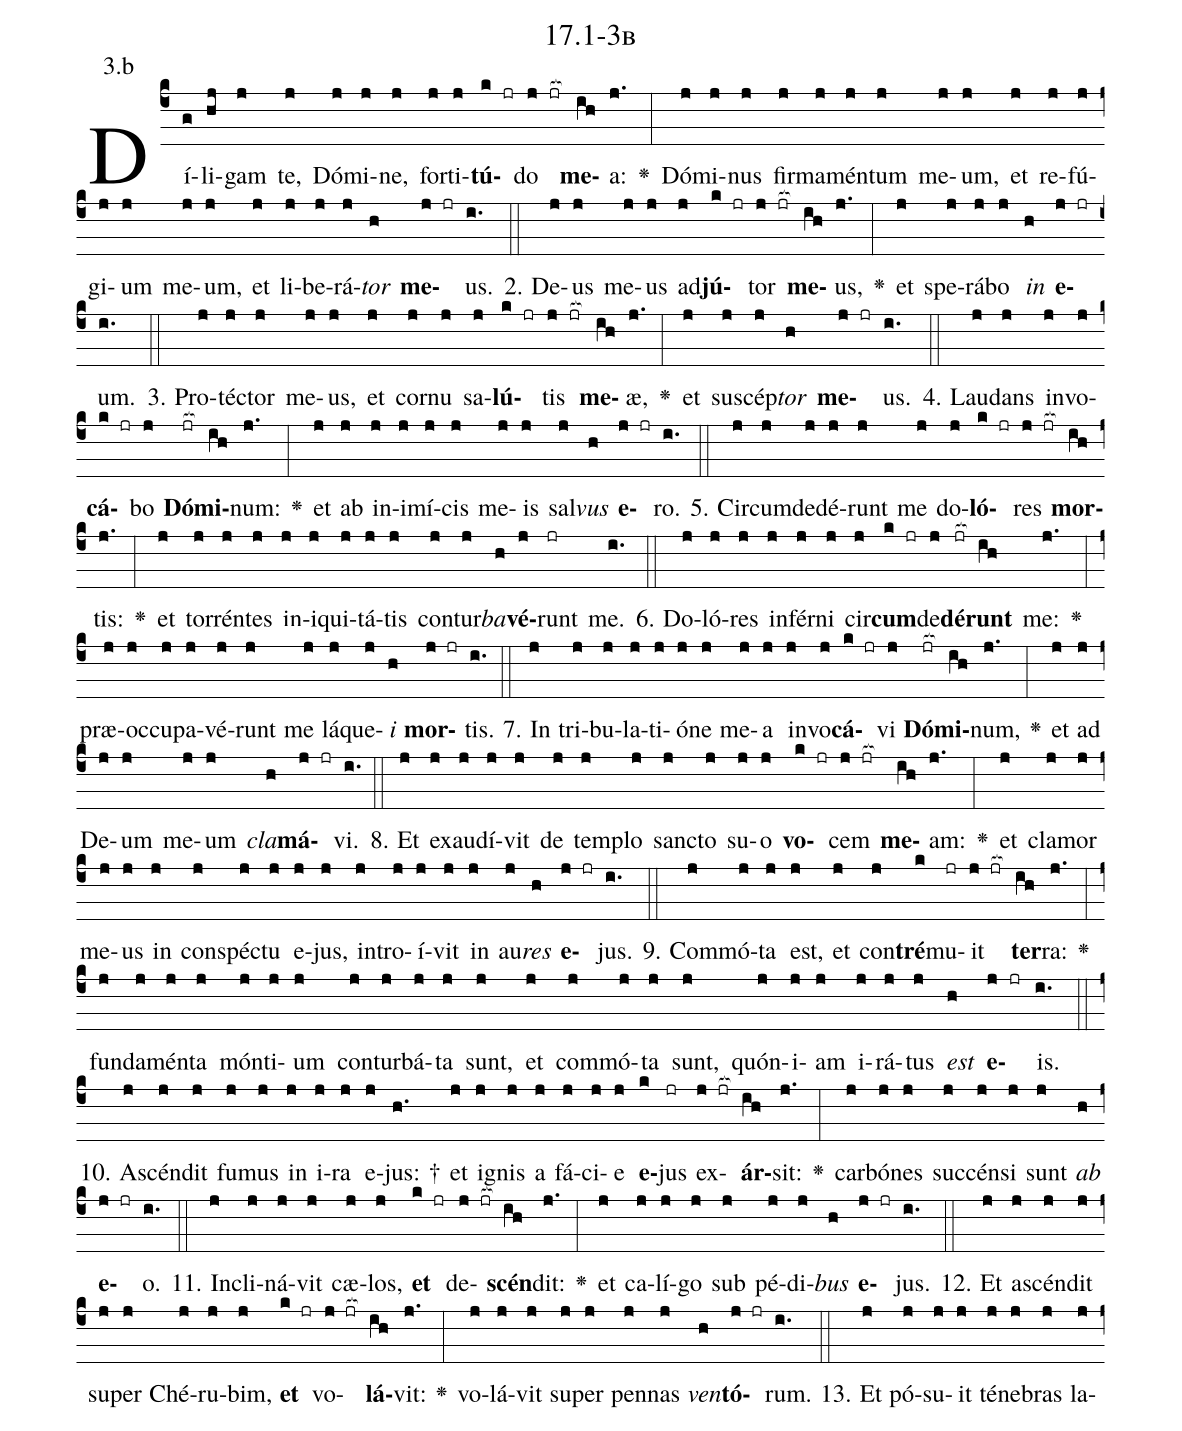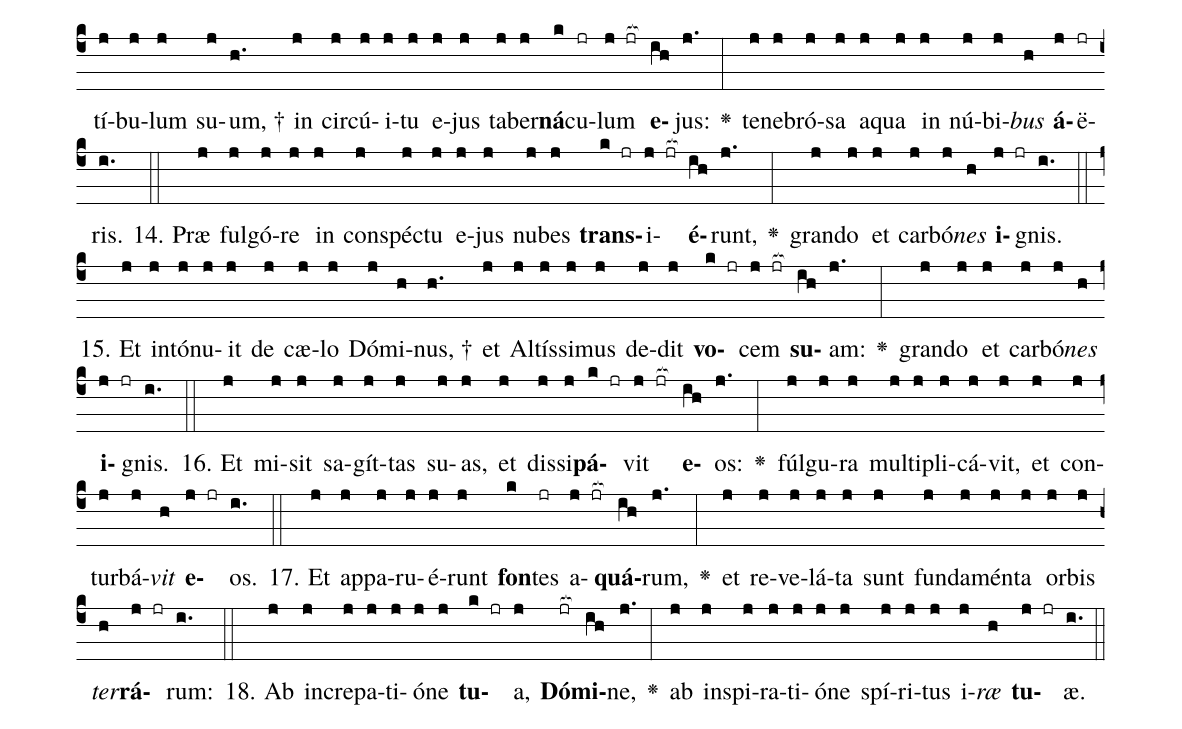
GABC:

name: 17.1-3b;
annotation: 3.b;
%%
(c4)Dí(g)li(hj)gam(j) te,(j) Dó(j)mi(j)ne,(j) for(j)ti(j)<b>tú</b>(k jr)do(j jr[ocb:1{]) <b>me</b>(ih[ocb:0}])a:(j.) <v>\greheightstar</v>(:) Dó(j)mi(j)nus(j) fir(j)ma(j)mén(j)tum(j) me(j)um,(j) et(j) re(j)fú(j)gi(j)um(j) me(j)um,(j) et(j) li(j)be(j)rá(j)<i>tor</i>(h) <b>me</b>(j jr)us.(i.) (::)
2. De(j)us(j) me(j)us(j) ad(j)<b>jú</b>(k jr)tor(j jr[ocb:1{]) <b>me</b>(ih[ocb:0}])us,(j.) <v>\greheightstar</v>(:) et(j) spe(j)rá(j)bo(j) <i>in</i>(h) <b>e</b>(j jr)um.(i.) (::)
3. Pro(j)téc(j)tor(j) me(j)us,(j) et(j) cor(j)nu(j) sa(j)<b>lú</b>(k jr)tis(j jr[ocb:1{]) <b>me</b>(ih[ocb:0}])æ,(j.) <v>\greheightstar</v>(:) et(j) su(j)scép(j)<i>tor</i>(h) <b>me</b>(j jr)us.(i.) (::)
4. Lau(j)dans(j) in(j)vo(j)<b>cá</b>(k jr)bo(j) <b>Dó</b>(jr[ocb:1{])<b>mi</b>(ih[ocb:0}])num:(j.) <v>\greheightstar</v>(:) et(j) ab(j) in(j)i(j)mí(j)cis(j) me(j)is(j) sal(j)<i>vus</i>(h) <b>e</b>(j jr)ro.(i.) (::)
5. Cir(j)cum(j)de(j)dé(j)runt(j) me(j) do(j)<b>ló</b>(k jr)res(j jr[ocb:1{]) <b>mor</b>(ih[ocb:0}])tis:(j.) <v>\greheightstar</v>(:) et(j) tor(j)rén(j)tes(j) in(j)i(j)qui(j)tá(j)tis(j) con(j)tur(j)<i>ba</i>(h)<b>vé</b>(j)runt(jr) me.(i.) (::)
6. Do(j)ló(j)res(j) in(j)fér(j)ni(j) cir(j)<b>cum</b>(k jr)de(j)<b>dé</b>(jr[ocb:1{])<b>runt</b>(ih[ocb:0}]) me:(j.) <v>\greheightstar</v>(:) præ(j)oc(j)cu(j)pa(j)vé(j)runt(j) me(j) lá(j)que(j)<i>i</i>(h) <b>mor</b>(j jr)tis.(i.) (::)
7. In(j) tri(j)bu(j)la(j)ti(j)ó(j)ne(j) me(j)a(j) in(j)vo(j)<b>cá</b>(k jr)vi(j) <b>Dó</b>(jr[ocb:1{])<b>mi</b>(ih[ocb:0}])num,(j.) <v>\greheightstar</v>(:) et(j) ad(j) De(j)um(j) me(j)um(j) <i>cla</i>(h)<b>má</b>(j jr)vi.(i.) (::)
8. Et(j) ex(j)au(j)dí(j)vit(j) de(j) tem(j)plo(j) sanc(j)to(j) su(j)o(j) <b>vo</b>(k jr)cem(j jr[ocb:1{]) <b>me</b>(ih[ocb:0}])am:(j.) <v>\greheightstar</v>(:) et(j) cla(j)mor(j) me(j)us(j) in(j) con(j)spéc(j)tu(j) e(j)jus,(j) in(j)tro(j)í(j)vit(j) in(j) au(j)<i>res</i>(h) <b>e</b>(j jr)jus.(i.) (::)
9. Com(j)mó(j)ta(j) est,(j) et(j) con(j)<b>tré</b>(k)mu(jr)it(j jr[ocb:1{]) <b>ter</b>(ih[ocb:0}])ra:(j.) <v>\greheightstar</v>(:) fun(j)da(j)mén(j)ta(j) món(j)ti(j)um(j) con(j)tur(j)bá(j)ta(j) sunt,(j) et(j) com(j)mó(j)ta(j) sunt,(j) quón(j)i(j)am(j) i(j)rá(j)tus(j) <i>est</i>(h) <b>e</b>(j jr)is.(i.) (::)
10. A(j)scén(j)dit(j) fu(j)mus(j) in(j) i(j)ra(j) e(j)jus: †(h.) et(j) i(j)gnis(j) a(j) fá(j)ci(j)e(j) <b>e</b>(k)jus(jr) ex(j jr[ocb:1{])<b>ár</b>(ih[ocb:0}])sit:(j.) <v>\greheightstar</v>(:) car(j)bó(j)nes(j) suc(j)cén(j)si(j) sunt(j) <i>ab</i>(h) <b>e</b>(j jr)o.(i.) (::)
11. In(j)cli(j)ná(j)vit(j) cæ(j)los,(j) <b>et</b>(k jr) de(j jr[ocb:1{])<b>scén</b>(ih[ocb:0}])dit:(j.) <v>\greheightstar</v>(:) et(j) ca(j)lí(j)go(j) sub(j) pé(j)di(j)<i>bus</i>(h) <b>e</b>(j jr)jus.(i.) (::)
12. Et(j) a(j)scén(j)dit(j) su(j)per(j) Ché(j)ru(j)bim,(j) <b>et</b>(k jr) vo(j jr[ocb:1{])<b>lá</b>(ih[ocb:0}])vit:(j.) <v>\greheightstar</v>(:) vo(j)lá(j)vit(j) su(j)per(j) pen(j)nas(j) <i>ven</i>(h)<b>tó</b>(j jr)rum.(i.) (::)
13. Et(j) pó(j)su(j)it(j) té(j)ne(j)bras(j) la(j)tí(j)bu(j)lum(j) su(j)um, †(h.) in(j) cir(j)cú(j)i(j)tu(j) e(j)jus(j) ta(j)ber(j)<b>ná</b>(k)cu(jr)lum(j jr[ocb:1{]) <b>e</b>(ih[ocb:0}])jus:(j.) <v>\greheightstar</v>(:) te(j)ne(j)bró(j)sa(j) a(j)qua(j) in(j) nú(j)bi(j)<i>bus</i>(h) <b>á</b>(j)ë(jr)ris.(i.) (::)
14. Præ(j) ful(j)gó(j)re(j) in(j) con(j)spéc(j)tu(j) e(j)jus(j) nu(j)bes(j) <b>trans</b>(k jr)i(j jr[ocb:1{])<b>é</b>(ih[ocb:0}])runt,(j.) <v>\greheightstar</v>(:) gran(j)do(j) et(j) car(j)bó(j)<i>nes</i>(h) <b>i</b>(j jr)gnis.(i.) (::)
15. Et(j) in(j)tó(j)nu(j)it(j) de(j) cæ(j)lo(j) Dó(j)mi(h)nus, †(h.) et(j) Al(j)tís(j)si(j)mus(j) de(j)dit(j) <b>vo</b>(k jr)cem(j jr[ocb:1{]) <b>su</b>(ih[ocb:0}])am:(j.) <v>\greheightstar</v>(:) gran(j)do(j) et(j) car(j)bó(j)<i>nes</i>(h) <b>i</b>(j jr)gnis.(i.) (::)
16. Et(j) mi(j)sit(j) sa(j)gít(j)tas(j) su(j)as,(j) et(j) dis(j)si(j)<b>pá</b>(k jr)vit(j jr[ocb:1{]) <b>e</b>(ih[ocb:0}])os:(j.) <v>\greheightstar</v>(:) fúl(j)gu(j)ra(j) mul(j)ti(j)pli(j)cá(j)vit,(j) et(j) con(j)tur(j)bá(j)<i>vit</i>(h) <b>e</b>(j jr)os.(i.) (::)
17. Et(j) ap(j)pa(j)ru(j)é(j)runt(j) <b>fon</b>(k)tes(jr) a(j jr[ocb:1{])<b>quá</b>(ih[ocb:0}])rum,(j.) <v>\greheightstar</v>(:) et(j) re(j)ve(j)lá(j)ta(j) sunt(j) fun(j)da(j)mén(j)ta(j) or(j)bis(j) <i>ter</i>(h)<b>rá</b>(j jr)rum:(i.) (::)
18. Ab(j) in(j)cre(j)pa(j)ti(j)ó(j)ne(j) <b>tu</b>(k jr)a,(j) <b>Dó</b>(jr[ocb:1{])<b>mi</b>(ih[ocb:0}])ne,(j.) <v>\greheightstar</v>(:) ab(j) in(j)spi(j)ra(j)ti(j)ó(j)ne(j) spí(j)ri(j)tus(j) i(j)<i>ræ</i>(h) <b>tu</b>(j jr)æ.(i.) (::)
